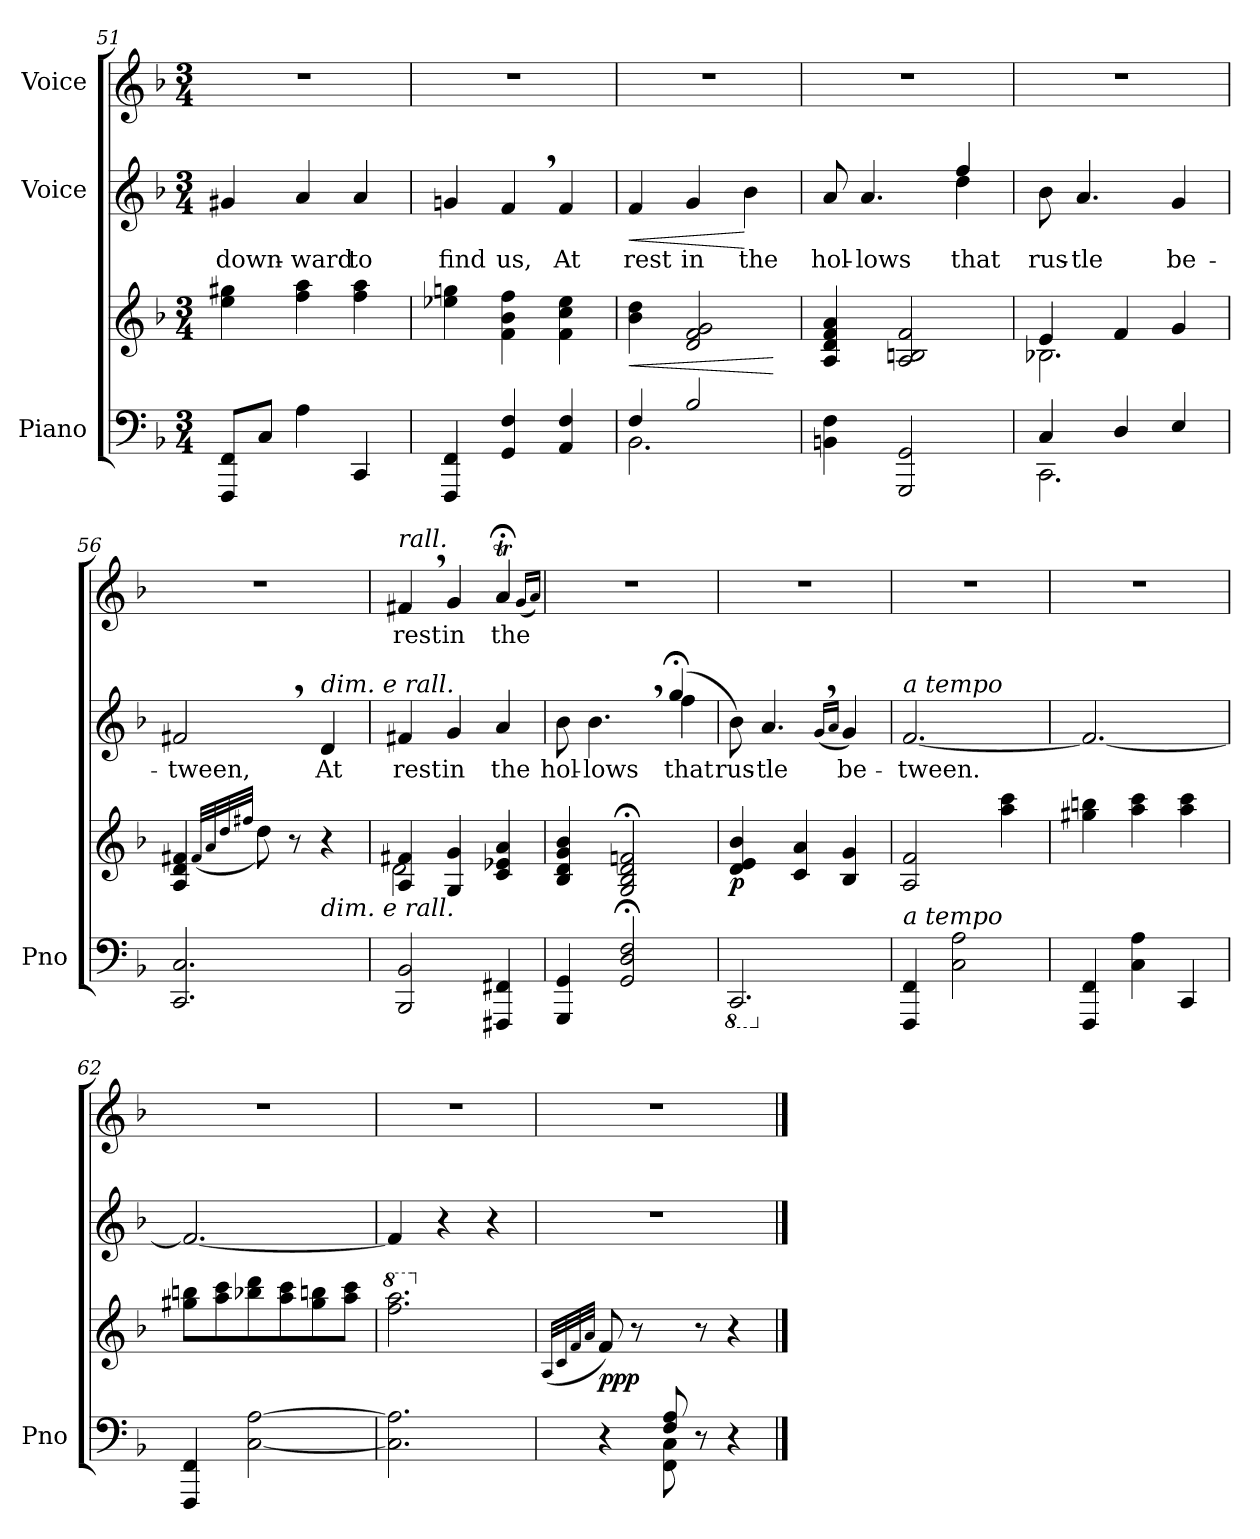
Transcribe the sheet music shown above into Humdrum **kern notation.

**kern	**kern	**dynam	**kern	**text	**dynam	**kern	**text
*part3	*part3	*part3	*part2	*part2	*part2	*part1	*part1
*staff4	*staff3	*staff3/4	*staff2	*staff2	*staff2	*staff1	*staff1
*I"Piano	*	*	*I"Voice	*	*	*I"Voice	*
*I'Pno	*	*	*	*	*	*	*
*clefF4	*clefG2	*	*clefG2	*	*	*clefG2	*
*k[b-]	*k[b-]	*	*k[b-]	*	*	*k[b-]	*
*M3/4	*M3/4	*	*M3/4	*	*	*M3/4	*
=51	=51	=51	=51	=51	=51	=51	=51
8FFF/ 8FF/L	4ee\ 4gg#X\	.	4g#X/	down-	.	2.r	.
8C/J	.	.	.	.	.	.	.
4A\	4ff\ 4aa\	.	4a/	-ward	.	.	.
4CC/	4ff\ 4aa\	.	4a/	to	.	.	.
=52	=52	=52	=52	=52	=52	=52	=52
4FFF/ 4FF/	4ee-X\ 4ggn\	.	4gn/	find	.	2.r	.
4GG/ 4F/	4f\ 4b-\ 4ff\	.	4f,/	us,	.	.	.
4AA/ 4F/	4f\ 4cc\ 4ee-\	.	4f/	At	.	.	.
=53	=53	=53	=53	=53	=53	=53	=53
*^	*	*	*	*	*	*	*
!	!	!	!LO:HP:b	!	!	!LO:HP:b	!	!
4F/	2.BB-\	4b-\ 4dd\	<	4f/	rest	<	2.r	.
2B-/	.	2d/ 2f/ 2g/	.	4g/	in	.	.	.
.	.	.	.	4b-\	the	[	.	.
*v	*v	*	*	*	*	*	*	*
.	.	[	.	.	.	.	.
=54	=54	=54	=54	=54	=54	=54	=54
*	*	*	*^	*	*	*	*
4BBn\ 4F\	4A/ 4d/ 4f/ 4a/	.	8a/	2ryy	hol-	.	2.r	.
.	.	.	4.a/	.	-lows	.	.	.
2GGG/ 2GG/	2A/ 2Bn/ 2f/	.	.	.	.	.	.	.
.	.	.	4ff/	4dd\	that	.	.	.
*	*	*	*v	*v	*	*	*	*
=55	=55	=55	=55	=55	=55	=55	=55
*^	*^	*	*	*	*	*	*
4C/	2.CC\	4e/	2.B-X\	.	8b-\	rus-	.	2.r	.
.	.	.	.	.	4.a/	-tle	.	.	.
4D/	.	4f/	.	.	.	.	.	.	.
4E/	.	4g/	.	.	4g/	be-	.	.	.
*v	*v	*	*	*	*	*	*	*	*
*	*v	*v	*	*	*	*	*	*
=56	=56	=56	=56	=56	=56	=56	=56
2.CC/ 2.C/	4A/ 4d/ 4f#X/	.	2f#X,/	-tween,	.	2.r	.
.	(32qf#/LLL	.	.	.	.	.	.
.	32qa/	.	.	.	.	.	.
.	32qdd/	.	.	.	.	.	.
.	32qff#X/JJJ	.	.	.	.	.	.
.	8dd\)	.	.	.	.	.	.
.	8r	.	.	.	.	.	.
!	!	!	!LO:TX:a:i:t=dim. e rall.	!	!	!	!
!	!LO:TX:b:i:t=dim. e rall.	!	!	!	!	!	!
.	4r	.	4d/	At	.	.	.
=57	=57	=57	=57	=57	=57	=57	=57
*	*^	*	*	*	*	*	*
!	!	!	!	!	!	!	!LO:TX:i:t=rall.	!
2BBB-/ 2BB-/	4A/ 4f#X/	2d\	.	4f#X/	rest	.	4f#X,/	rest
.	4G/ 4g/	.	.	4g/	in	.	4g/	in
4FFF#X/ 4FF#X/	4c/ 4e-X/ 4a/	4ryy	.	4a/	the	.	4a;<t/	the
*	*v	*v	*	*	*	*	*	*
.	.	.	.	.	.	(16qg/LL	.
.	.	.	.	.	.	16qa/JJ)	.
=58	=58	=58	=58	=58	=58	=58	=58
*	*	*	*^	*	*	*	*
4GGG/ 4GG/	4B-/ 4d/ 4g/ 4b-/	.	8b-\	2ryy	hol-	.	2.r	.
.	.	.	4.b-,\	.	-lows	.	.	.
2GG/; 2D/; 2F/;	2G/;< 2B-/;< 2d/;< 2fn/;<	.	.	.	.	.	.	.
.	.	.	(4gg;</	4ff\	that	.	.	.
*	*	*	*v	*v	*	*	*	*
=59	=59	=59	=59	=59	=59	=59	=59
*8ba	*	*	*	*	*	*	*
*	*	*	*^	*	*	*	*
!	!	!LO:DY:b	!	!	!	!	!	!
*	*	*	*v	*v	*	*	*	*
2.CCC/	4d/ 4e/ 4b-/	p	8b-\)	rus-	.	2.r	.
.	.	.	4.a,/	-tle	.	.	.
.	4c/ 4a/	.	.	.	.	.	.
.	.	.	(16qg/LL	.	.	.	.
.	.	.	16qa/JJ	.	.	.	.
.	4B-/ 4g/	.	4g/)	be-	.	.	.
=60	=60	=60	=60	=60	=60	=60	=60
*X8ba	*	*	*	*	*	*	*
!	!	!	!LO:TX:i:t=a tempo	!	!	!	!
!LO:TX:i:t=a tempo	!	!	!	!	!	!	!
4FFF/ 4FF/	2A/ 2f/	.	[2.f/	-tween.	.	2.r	.
2C\ 2A\	.	.	.	.	.	.	.
.	4aa\ 4ccc\	.	.	.	.	.	.
=61	=61	=61	=61	=61	=61	=61	=61
4FFF/ 4FF/	4gg#X\ 4bbn\	.	2.f/_	.	.	2.r	.
4C\ 4A\	4aa\ 4ccc\	.	.	.	.	.	.
4CC/	4aa\ 4ccc\	.	.	.	.	.	.
=62	=62	=62	=62	=62	=62	=62	=62
4FFF/ 4FF/	8gg#X\ 8bbn\L	.	2.f/_	.	.	2.r	.
.	8aa\ 8ccc\	.	.	.	.	.	.
[2C\ [2A\	8bb-X\ 8ddd\	.	.	.	.	.	.
.	8aa\ 8ccc\	.	.	.	.	.	.
.	8gg#\ 8bbn\	.	.	.	.	.	.
.	8aa\ 8ccc\J	.	.	.	.	.	.
=63	=63	=63	=63	=63	=63	=63	=63
*	*8va	*	*	*	*	*	*
2.C\] 2.A\]	2.fff\ 2.aaa\	.	4f/]	.	.	2.r	.
.	.	.	4r	.	.	.	.
.	.	.	4r	.	.	.	.
=64	=64	=64	=64	=64	=64	=64	=64
*	*X8va	*	*	*	*	*	*
.	(32qA/LLL	.	.	.	.	.	.
.	32qc/	.	.	.	.	.	.
.	32qf/	.	.	.	.	.	.
.	32qa/JJJ	.	.	.	.	.	.
*^	*	*	*	*	*	*	*
!	!	!	!LO:DY:b	!	!	!	!	!
4ryy	4r	8f/)	ppp	2.r	.	.	2.r	.
.	.	8r	.	.	.	.	.	.
8F/ 8A/	8FF\ 8C\	8ryy	.	.	.	.	.	.
4.ryy	8r	8r	.	.	.	.	.	.
.	4r	4r	.	.	.	.	.	.
*v	*v	*	*	*	*	*	*	*
==	==	==	==	==	==	==	==
*-	*-	*-	*-	*-	*-	*-	*-
